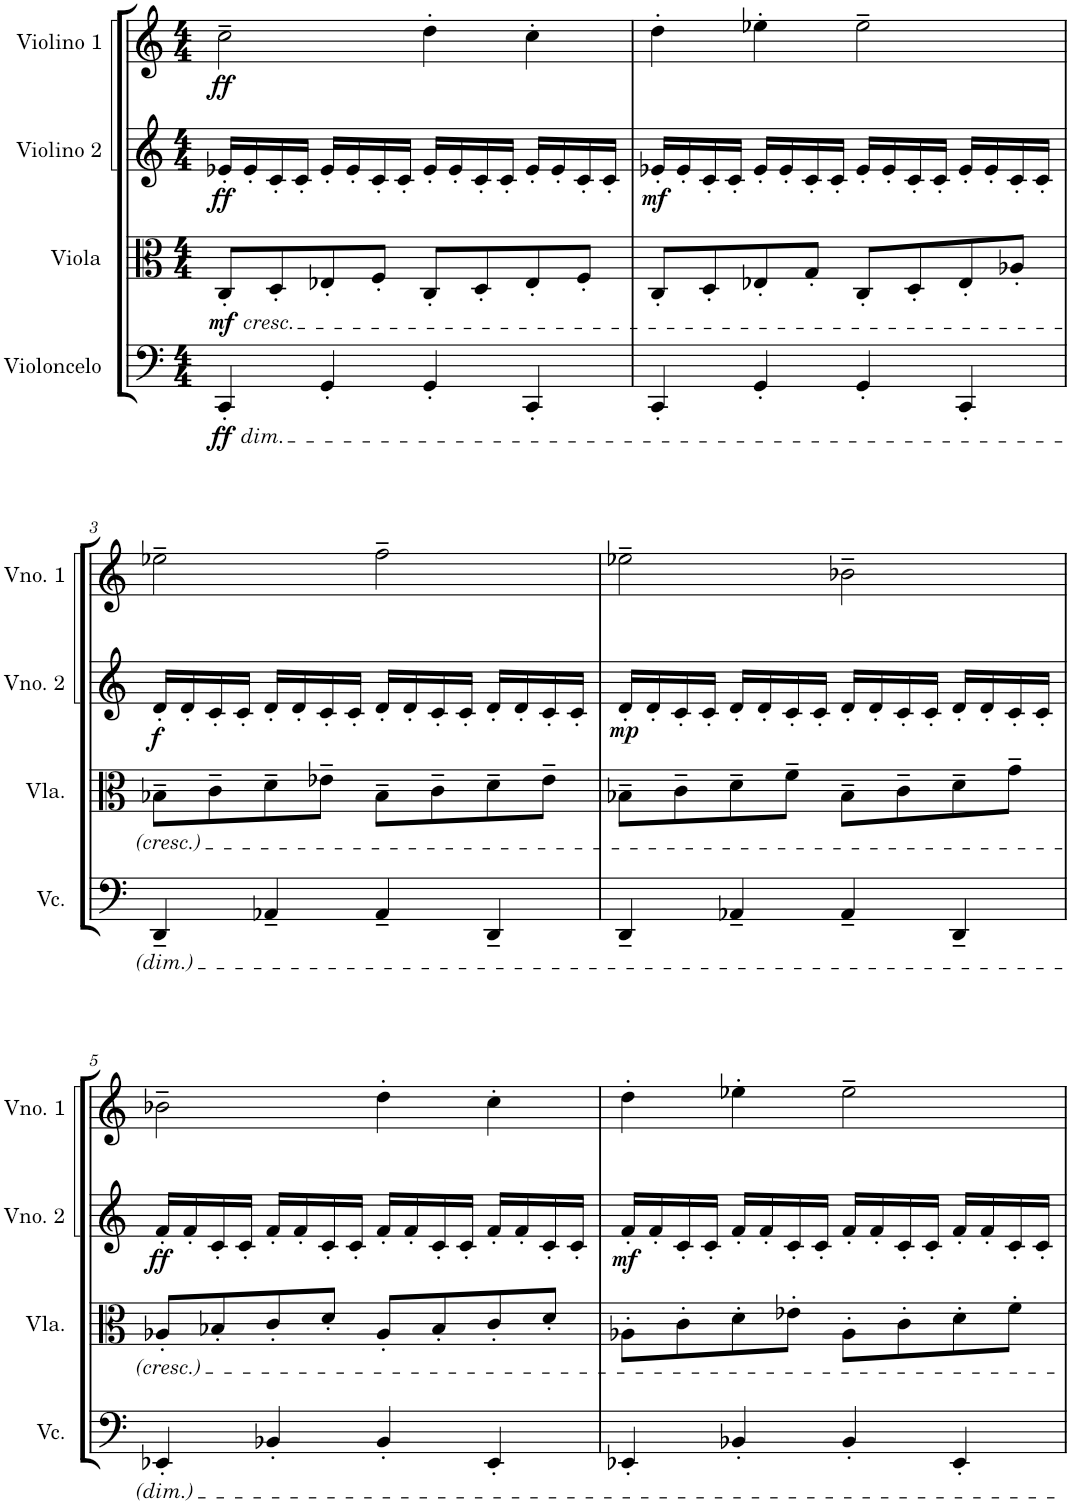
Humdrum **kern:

**kern	**dynam	**kern	**dynam	**kern	**dynam	**kern	**dynam
*part4	*part4	*part3	*part3	*part2	*part2	*part1	*part1
*staff4	*staff4	*staff3	*staff3	*staff2	*staff2	*staff1	*staff1
*I"Violoncelo	*	*I"Viola	*	*I"Violino 2	*	*I"Violino 1	*
*I'Vc.	*	*I'Vla.	*	*I'Vno. 2	*	*I'Vno. 1	*
*clefF4	*	*clefC3	*	*clefG2	*	*clefG2	*
*k[]	*	*k[]	*	*k[]	*	*k[]	*
*M4/4	*	*M4/4	*	*M4/4	*	*M4/4	*
=1	=1	=1	=1	=1	=1	=1	=1
!	!	!LO:TX:b:i:t=cresc.	!	!	!	!	!
!LO:TX:b:i:t=dim.	!	!	!	!	!	!	!
!	!LO:DY:b	!	!LO:DY:b	!	!LO:DY:b	!	!LO:DY:b
4CC'/	ff	8C'/L	mf	16e-X'/LL	ff	2cc~\	ff
.	.	.	.	16e-'/	.	.	.
.	.	8D'/	.	16c'/	.	.	.
.	.	.	.	16c'/JJ	.	.	.
4GG'/	.	8E-X'/	.	16e-'/LL	.	.	.
.	.	.	.	16e-'/	.	.	.
.	.	8F'/J	.	16c'/	.	.	.
.	.	.	.	16c'/JJ	.	.	.
4GG'/	.	8C'/L	.	16e-'/LL	.	4dd'\	.
.	.	.	.	16e-'/	.	.	.
.	.	8D'/	.	16c'/	.	.	.
.	.	.	.	16c'/JJ	.	.	.
4CC'/	.	8E-'/	.	16e-'/LL	.	4cc'\	.
.	.	.	.	16e-'/	.	.	.
.	.	8F'/J	.	16c'/	.	.	.
.	.	.	.	16c'/JJ	.	.	.
=2	=2	=2	=2	=2	=2	=2	=2
!	!	!	!	!	!LO:DY:b	!	!
4CC'/	.	8C'/L	.	16e-X'/LL	mf	4dd'\	.
.	.	.	.	16e-'/	.	.	.
.	.	8D'/	.	16c'/	.	.	.
.	.	.	.	16c'/JJ	.	.	.
4GG'/	.	8E-X'/	.	16e-'/LL	.	4ee-X'\	.
.	.	.	.	16e-'/	.	.	.
.	.	8G'/J	.	16c'/	.	.	.
.	.	.	.	16c'/JJ	.	.	.
4GG'/	.	8C'/L	.	16e-'/LL	.	2ee-~\	.
.	.	.	.	16e-'/	.	.	.
.	.	8D'/	.	16c'/	.	.	.
.	.	.	.	16c'/JJ	.	.	.
4CC'/	.	8E-'/	.	16e-'/LL	.	.	.
.	.	.	.	16e-'/	.	.	.
.	.	8A-X'/J	.	16c'/	.	.	.
.	.	.	.	16c'/JJ	.	.	.
!!LO:LB:g=z
=3	=3	=3	=3	=3	=3	=3	=3
!	!	!	!	!	!LO:DY:b	!	!
4DD~/	.	8B-X~\L	.	16d'/LL	f	2ee-X~\	.
.	.	.	.	16d'/	.	.	.
.	.	8c~\	.	16c'/	.	.	.
.	.	.	.	16c'/JJ	.	.	.
4AA-X~/	.	8d~\	.	16d'/LL	.	.	.
.	.	.	.	16d'/	.	.	.
.	.	8e-X~\J	.	16c'/	.	.	.
.	.	.	.	16c'/JJ	.	.	.
4AA-~/	.	8B-~\L	.	16d'/LL	.	2ff~\	.
.	.	.	.	16d'/	.	.	.
.	.	8c~\	.	16c'/	.	.	.
.	.	.	.	16c'/JJ	.	.	.
4DD~/	.	8d~\	.	16d'/LL	.	.	.
.	.	.	.	16d'/	.	.	.
.	.	8e-~\J	.	16c'/	.	.	.
.	.	.	.	16c'/JJ	.	.	.
=4	=4	=4	=4	=4	=4	=4	=4
!	!	!	!	!	!LO:DY:b	!	!
4DD~/	.	8B-X~\L	.	16d'/LL	mp	2ee-X~\	.
.	.	.	.	16d'/	.	.	.
.	.	8c~\	.	16c'/	.	.	.
.	.	.	.	16c'/JJ	.	.	.
4AA-X~/	.	8d~\	.	16d'/LL	.	.	.
.	.	.	.	16d'/	.	.	.
.	.	8f~\J	.	16c'/	.	.	.
.	.	.	.	16c'/JJ	.	.	.
4AA-~/	.	8B-~\L	.	16d'/LL	.	2b-X~\	.
.	.	.	.	16d'/	.	.	.
.	.	8c~\	.	16c'/	.	.	.
.	.	.	.	16c'/JJ	.	.	.
4DD~/	.	8d~\	.	16d'/LL	.	.	.
.	.	.	.	16d'/	.	.	.
.	.	8g~\J	.	16c'/	.	.	.
.	.	.	.	16c'/JJ	.	.	.
!!LO:LB:g=z
=5	=5	=5	=5	=5	=5	=5	=5
!	!	!	!	!	!LO:DY:b	!	!
4EE-X'/	.	8A-X'/L	.	16f'/LL	ff	2b-X~\	.
.	.	.	.	16f'/	.	.	.
.	.	8B-X'/	.	16c'/	.	.	.
.	.	.	.	16c'/JJ	.	.	.
4BB-X'/	.	8c'/	.	16f'/LL	.	.	.
.	.	.	.	16f'/	.	.	.
.	.	8d'/J	.	16c'/	.	.	.
.	.	.	.	16c'/JJ	.	.	.
4BB-'/	.	8A-'/L	.	16f'/LL	.	4dd'\	.
.	.	.	.	16f'/	.	.	.
.	.	8B-'/	.	16c'/	.	.	.
.	.	.	.	16c'/JJ	.	.	.
4EE-'/	.	8c'/	.	16f'/LL	.	4cc'\	.
.	.	.	.	16f'/	.	.	.
.	.	8d'/J	.	16c'/	.	.	.
.	.	.	.	16c'/JJ	.	.	.
=6	=6	=6	=6	=6	=6	=6	=6
!	!	!	!	!	!LO:DY:b	!	!
4EE-X'/	.	8A-X'\L	.	16f'/LL	mf	4dd'\	.
.	.	.	.	16f'/	.	.	.
.	.	8c'\	.	16c'/	.	.	.
.	.	.	.	16c'/JJ	.	.	.
4BB-X'/	.	8d'\	.	16f'/LL	.	4ee-X'\	.
.	.	.	.	16f'/	.	.	.
.	.	8e-X'\J	.	16c'/	.	.	.
.	.	.	.	16c'/JJ	.	.	.
4BB-'/	.	8A-'\L	.	16f'/LL	.	2ee-~\	.
.	.	.	.	16f'/	.	.	.
.	.	8c'\	.	16c'/	.	.	.
.	.	.	.	16c'/JJ	.	.	.
4EE-'/	.	8d'\	.	16f'/LL	.	.	.
.	.	.	.	16f'/	.	.	.
.	.	8f'\J	.	16c'/	.	.	.
.	.	.	.	16c'/JJ	.	.	.
=	=	=	=	=	=	=	=
*-	*-	*-	*-	*-	*-	*-	*-
